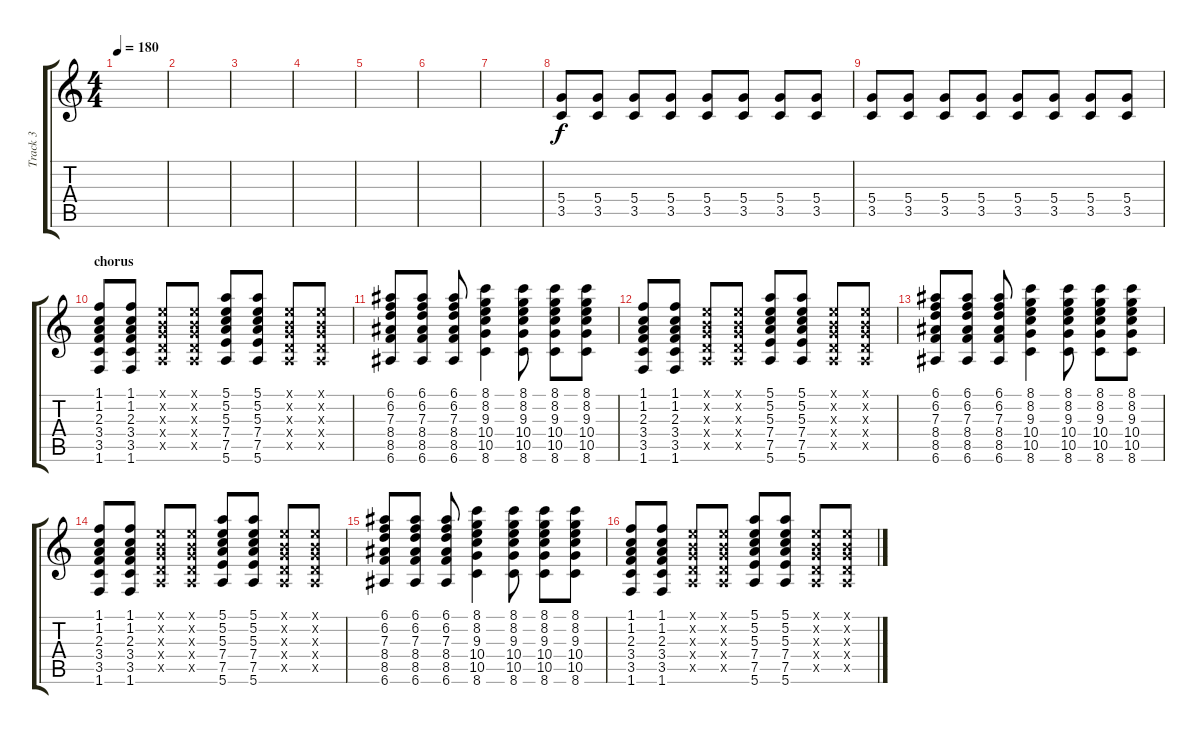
\track ("Track 3" "Track 3") {instrument distortionguitar}
\staff {score tabs}
\tuning (E4 B3 G3 D3 A2 E2) {hide}
\ts (4 4)
\tempo 180
\clef g2
\ks c
|
|
|
|
|
|
|
(5.4 3.5).8 (5.4 3.5).8 (5.4 3.5).8 (5.4 3.5).8 (5.4 3.5).8 (5.4 3.5).8 (5.4 3.5).8 (5.4 3.5).8 |
(5.4 3.5).8 (5.4 3.5).8 (5.4 3.5).8 (5.4 3.5).8 (5.4 3.5).8 (5.4 3.5).8 (5.4 3.5).8 (5.4 3.5).8 |
\section ("" "chorus")
(1.1 1.2 2.3 3.4 3.5 1.6).8 (1.1 1.2 2.3 3.4 3.5 1.6).8 (0.1{x} 0.2{x} 0.3{x} 0.4{x} 0.5{x}).8 (0.1{x} 0.2{x} 0.3{x} 0.4{x} 0.5{x}).8 (5.1 5.2 5.3 7.4 7.5 5.6).8 (5.1 5.2 5.3 7.4 7.5 5.6).8 (0.1{x} 0.2{x} 0.3{x} 0.4{x} 0.5{x}).8 (0.1{x} 0.2{x} 0.3{x} 0.4{x} 0.5{x}).8 |
(6.1 6.2 7.3 8.4 8.5 6.6).8 (6.1 6.2 7.3 8.4 8.5 6.6).8 (6.1 6.2 7.3 8.4 8.5 6.6).8 (8.1 8.2 9.3 10.4 10.5 8.6).4 (8.1 8.2 9.3 10.4 10.5 8.6).8 (8.1 8.2 9.3 10.4 10.5 8.6).8 (8.1 8.2 9.3 10.4 10.5 8.6).8 |
(1.1 1.2 2.3 3.4 3.5 1.6).8 (1.1 1.2 2.3 3.4 3.5 1.6).8 (0.1{x} 0.2{x} 0.3{x} 0.4{x} 0.5{x}).8 (0.1{x} 0.2{x} 0.3{x} 0.4{x} 0.5{x}).8 (5.1 5.2 5.3 7.4 7.5 5.6).8 (5.1 5.2 5.3 7.4 7.5 5.6).8 (0.1{x} 0.2{x} 0.3{x} 0.4{x} 0.5{x}).8 (0.1{x} 0.2{x} 0.3{x} 0.4{x} 0.5{x}).8 |
(6.1 6.2 7.3 8.4 8.5 6.6).8 (6.1 6.2 7.3 8.4 8.5 6.6).8 (6.1 6.2 7.3 8.4 8.5 6.6).8 (8.1 8.2 9.3 10.4 10.5 8.6).4 (8.1 8.2 9.3 10.4 10.5 8.6).8 (8.1 8.2 9.3 10.4 10.5 8.6).8 (8.1 8.2 9.3 10.4 10.5 8.6).8 |
(1.1 1.2 2.3 3.4 3.5 1.6).8 (1.1 1.2 2.3 3.4 3.5 1.6).8 (0.1{x} 0.2{x} 0.3{x} 0.4{x} 0.5{x}).8 (0.1{x} 0.2{x} 0.3{x} 0.4{x} 0.5{x}).8 (5.1 5.2 5.3 7.4 7.5 5.6).8 (5.1 5.2 5.3 7.4 7.5 5.6).8 (0.1{x} 0.2{x} 0.3{x} 0.4{x} 0.5{x}).8 (0.1{x} 0.2{x} 0.3{x} 0.4{x} 0.5{x}).8 |
(6.1 6.2 7.3 8.4 8.5 6.6).8 (6.1 6.2 7.3 8.4 8.5 6.6).8 (6.1 6.2 7.3 8.4 8.5 6.6).8 (8.1 8.2 9.3 10.4 10.5 8.6).4 (8.1 8.2 9.3 10.4 10.5 8.6).8 (8.1 8.2 9.3 10.4 10.5 8.6).8 (8.1 8.2 9.3 10.4 10.5 8.6).8 |
(1.1 1.2 2.3 3.4 3.5 1.6).8 (1.1 1.2 2.3 3.4 3.5 1.6).8 (0.1{x} 0.2{x} 0.3{x} 0.4{x} 0.5{x}).8 (0.1{x} 0.2{x} 0.3{x} 0.4{x} 0.5{x}).8 (5.1 5.2 5.3 7.4 7.5 5.6).8 (5.1 5.2 5.3 7.4 7.5 5.6).8 (0.1{x} 0.2{x} 0.3{x} 0.4{x} 0.5{x}).8 (0.1{x} 0.2{x} 0.3{x} 0.4{x} 0.5{x}).8
